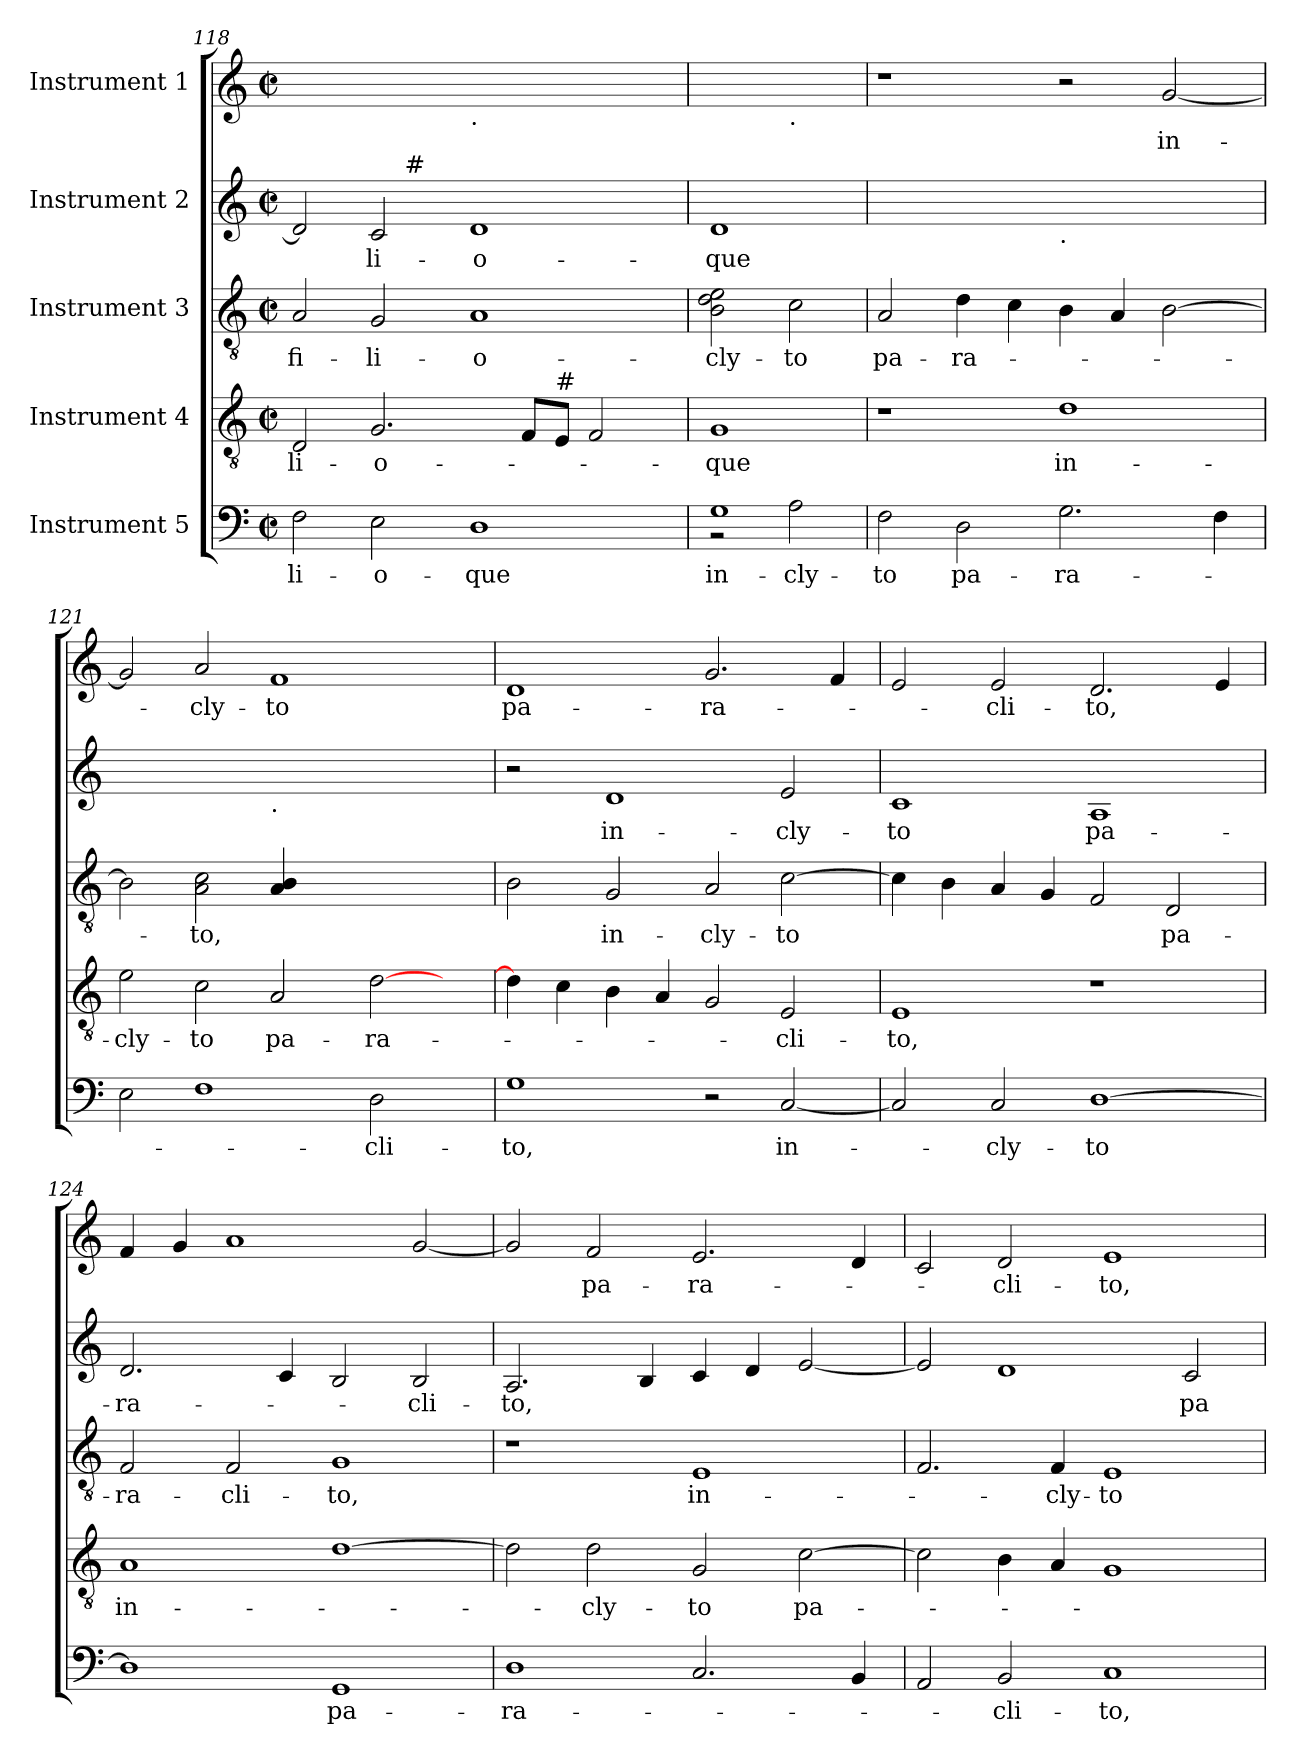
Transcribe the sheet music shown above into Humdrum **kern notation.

**kern	**text	**kern	**text	**kern	**text	**kern	**text	**kern	**text
*part5	*part5	*part4	*part4	*part3	*part3	*part2	*part2	*part1	*part1
*staff5	*staff5	*staff4	*staff4	*staff3	*staff3	*staff2	*staff2	*staff1	*staff1
*I"Instrument 5	*	*I"Instrument 4	*	*I"Instrument 3	*	*I"Instrument 2	*	*I"Instrument 1	*
*clefF4	*	*clefGv2	*	*clefGv2	*	*clefG2	*	*clefG2	*
*k[]	*	*k[]	*	*k[]	*	*k[]	*	*k[]	*
*M2/2	*	*M2/2	*	*M2/2	*	*M2/2	*	*M2/2	*
*met(c|)	*	*met(c|)	*	*met(c|)	*	*met(c|)	*	*met(c|)	*
=118	=118	=118	=118	=118	=118	=118	=118	=118	=118
!	!LO:LY:b	!	!LO:LY:b	!	!LO:LY:b	!	!	!	!
*	*	*	*	*	*	*^	*	*	*
2F\	-li-	2D/	-li-	2A/	fi-	2d/]	2ryy	.	1ryy	.
!	!LO:LY:b	!	!LO:LY:b	!	!LO:LY:b	!	!	!LO:LY:b	!	!
2E\	-o-	2.G/	-o-	2G/	-li-	2c/	8ryy	-li-	.	.
!	!	!	!	!	!	!	!LO:TX:a:t=#	!	!	!
.	.	.	.	.	.	.	1ryy	.	.	.
!	!	!	!	!	!	!	!	!	!LO:TX:b:t=.	!
!	!LO:LY:b	!	!	!	!LO:LY:b	!	!	!LO:LY:b	!	!
1D	-que	.	.	1A	-o-	1d	.	-o-	1ryy	.
.	.	8F/L	.	.	.	.	.	.	.	.
!	!	!LO:TX:a:t=#	!	!	!	!	!	!	!	!
.	.	8E/J	.	.	.	.	.	.	.	.
.	.	2F/	.	.	.	.	.	.	.	.
.	.	.	.	.	.	.	4.ryy	.	.	.
!!LO:PB:g=z
=119	=119	=119	=119	=119	=119	=119	=119	=119	=119	=119
!	!LO:LY:b	!	!LO:LY:b	!	!LO:LY:b	!	!	!LO:LY:b	!	!
*^	*	*	*	*	*	*v	*v	*	*^	*
1G	2r	in-	1G	-que	2B\ 2d\ 2e\	-cly-	1d	-que	1ryy	2ryy	.
!	!	!	!	!	!	!	!	!	!	!LO:TX:b:t=.	!
!	!	!LO:LY:b	!	!	!	!LO:LY:b	!	!	!	!	!
.	2A\	-cly-	.	.	2c\	-to	.	.	.	2ryy	.
!!LO:PB:g=z
=120	=120	=120	=120	=120	=120	=120	=120	=120	=120	=120	=120
!	!	!LO:LY:b	!	!	!	!LO:LY:b	!	!	!	!	!
*v	*v	*	*	*	*	*	*	*	*v	*v	*
2F\	-to	1r	.	2A/	pa-	1ryy	.	1r	.
!	!LO:LY:b	!	!	!	!LO:LY:b	!	!	!	!
2D\	pa-	.	.	4d\	-ra-	.	.	.	.
.	.	.	.	4c\	.	.	.	.	.
!	!	!	!	!	!	!LO:TX:b:t=.	!	!	!
!	!LO:LY:b	!	!LO:LY:b	!	!	!	!	!	!
2.G\	-ra-	1d	in-	4B\	.	1ryy	.	2r	.
.	.	.	.	4A/	.	.	.	.	.
!	!	!	!	!	!	!	!	!	!LO:LY:b
.	.	.	.	[>2B\	.	.	.	[<2g/	in-
4F\	.	.	.	.	.	.	.	.	.
=121	=121	=121	=121	=121	=121	=121	=121	=121	=121
!	!	!	!LO:LY:b	!	!	!	!	!	!
2E\	.	2e\	-cly-	2B\]	.	1ryy	.	2g/]	.
!	!	!	!LO:LY:b	!	!LO:LY:b	!	!	!	!LO:LY:b
1F	.	2c\	-to	2A\ 2c\	-to,	.	.	2a/	-cly-
!	!	!	!	!	!	!LO:TX:b:t=.	!	!	!
!	!	!	!LO:LY:b	!	!	!	!	!	!LO:LY:b
.	.	2A/	pa-	4A/ 4B/	.	1ryy	.	1f	-to
.	.	.	.	1ryy	.	.	.	.	.
!	!LO:LY:b	!	!LO:LY:b	!	!	!	!	!	!
2D\	-cli-	[>2d\	-ra-	.	.	.	.	.	.
4ryy	.	4ryy	.	.	.	4ryy	.	4ryy	.
=122	=122	=122	=122	=122	=122	=122	=122	=122	=122
!	!LO:LY:b	!	!	!	!	!	!	!	!LO:LY:b
1G	-to,	4d\]	.	2B\	.	2r	.	1d	pa-
.	.	4c\	.	.	.	.	.	.	.
!	!	!	!	!	!LO:LY:b	!	!LO:LY:b	!	!
.	.	4B\	.	2G/	in-	1d	in-	.	.
.	.	4A/	.	.	.	.	.	.	.
!	!	!	!	!	!LO:LY:b	!	!	!	!LO:LY:b
2r	.	2G/	.	2A/	-cly-	.	.	2.g/	-ra-
!	!LO:LY:b	!	!LO:LY:b	!	!LO:LY:b	!	!LO:LY:b	!	!
[<2C/	in-	2E/	-cli-	[>2c\	-to	2e/	-cly-	.	.
.	.	.	.	.	.	.	.	4f/	.
=123	=123	=123	=123	=123	=123	=123	=123	=123	=123
!	!	!	!LO:LY:b	!	!	!	!LO:LY:b	!	!
2C/]	.	1E	-to,	4c\]	.	1c	-to	2e/	.
.	.	.	.	4B\	.	.	.	.	.
!	!LO:LY:b	!	!	!	!	!	!	!	!LO:LY:b
2C/	-cly-	.	.	4A/	.	.	.	2e/	-cli-
.	.	.	.	4G/	.	.	.	.	.
!	!LO:LY:b	!	!	!	!	!	!LO:LY:b	!	!LO:LY:b
[>1D	-to	1r	.	2F/	.	1A	pa-	2.d/	-to,
!	!	!	!	!	!LO:LY:b	!	!	!	!
.	.	.	.	2D/	pa-	.	.	.	.
.	.	.	.	.	.	.	.	4e/	.
=124	=124	=124	=124	=124	=124	=124	=124	=124	=124
!	!	!	!LO:LY:b	!	!LO:LY:b	!	!LO:LY:b	!	!
1D]	.	1A	in-	2F/	-ra-	2.d/	-ra-	4f/	.
.	.	.	.	.	.	.	.	4g/	.
!	!	!	!	!	!LO:LY:b	!	!	!	!
.	.	.	.	2F/	-cli-	.	.	1a	.
.	.	.	.	.	.	4c/	.	.	.
!	!LO:LY:b	!	!	!	!LO:LY:b	!	!	!	!
1GG	pa-	[>1d	.	1G	-to,	2B/	.	.	.
!	!	!	!	!	!	!	!LO:LY:b	!	!
.	.	.	.	.	.	2B/	-cli-	[<2g/	.
=125	=125	=125	=125	=125	=125	=125	=125	=125	=125
!	!LO:LY:b	!	!	!	!	!	!LO:LY:b	!	!
1D	-ra-	2d\]	.	1r	.	2.A/	-to,	2g/]	.
!	!	!	!LO:LY:b	!	!	!	!	!	!LO:LY:b
.	.	2d\	-cly-	.	.	.	.	2f/	pa-
.	.	.	.	.	.	4B/	.	.	.
!	!	!	!LO:LY:b	!	!LO:LY:b	!	!	!	!LO:LY:b
2.C/	.	2G/	-to	1E	in-	4c/	.	2.e/	-ra-
.	.	.	.	.	.	4d/	.	.	.
!	!	!	!LO:LY:b	!	!	!	!	!	!
.	.	[<2c\	pa-	.	.	[>2e/	.	.	.
4BB/	.	.	.	.	.	.	.	4d/	.
!!LO:LB:g=z
=126	=126	=126	=126	=126	=126	=126	=126	=126	=126
2AA/	.	2c\]	.	2.F/	.	2e/]	.	2c/	.
!	!LO:LY:b	!	!	!	!	!	!	!	!LO:LY:b
2BB/	-cli-	4B\	.	.	.	1d	.	2d/	-cli-
!	!	!	!	!	!LO:LY:b	!	!	!	!
.	.	4A/	.	4F/	-cly-	.	.	.	.
!	!LO:LY:b	!	!	!	!LO:LY:b	!	!	!	!LO:LY:b
1C	-to,	1G	.	1E	-to	.	.	1e	-to,
!	!	!	!	!	!	!	!LO:LY:b	!	!
.	.	.	.	.	.	2c/	pa-	.	.
=	=	=	=	=	=	=	=	=	=
*-	*-	*-	*-	*-	*-	*-	*-	*-	*-
